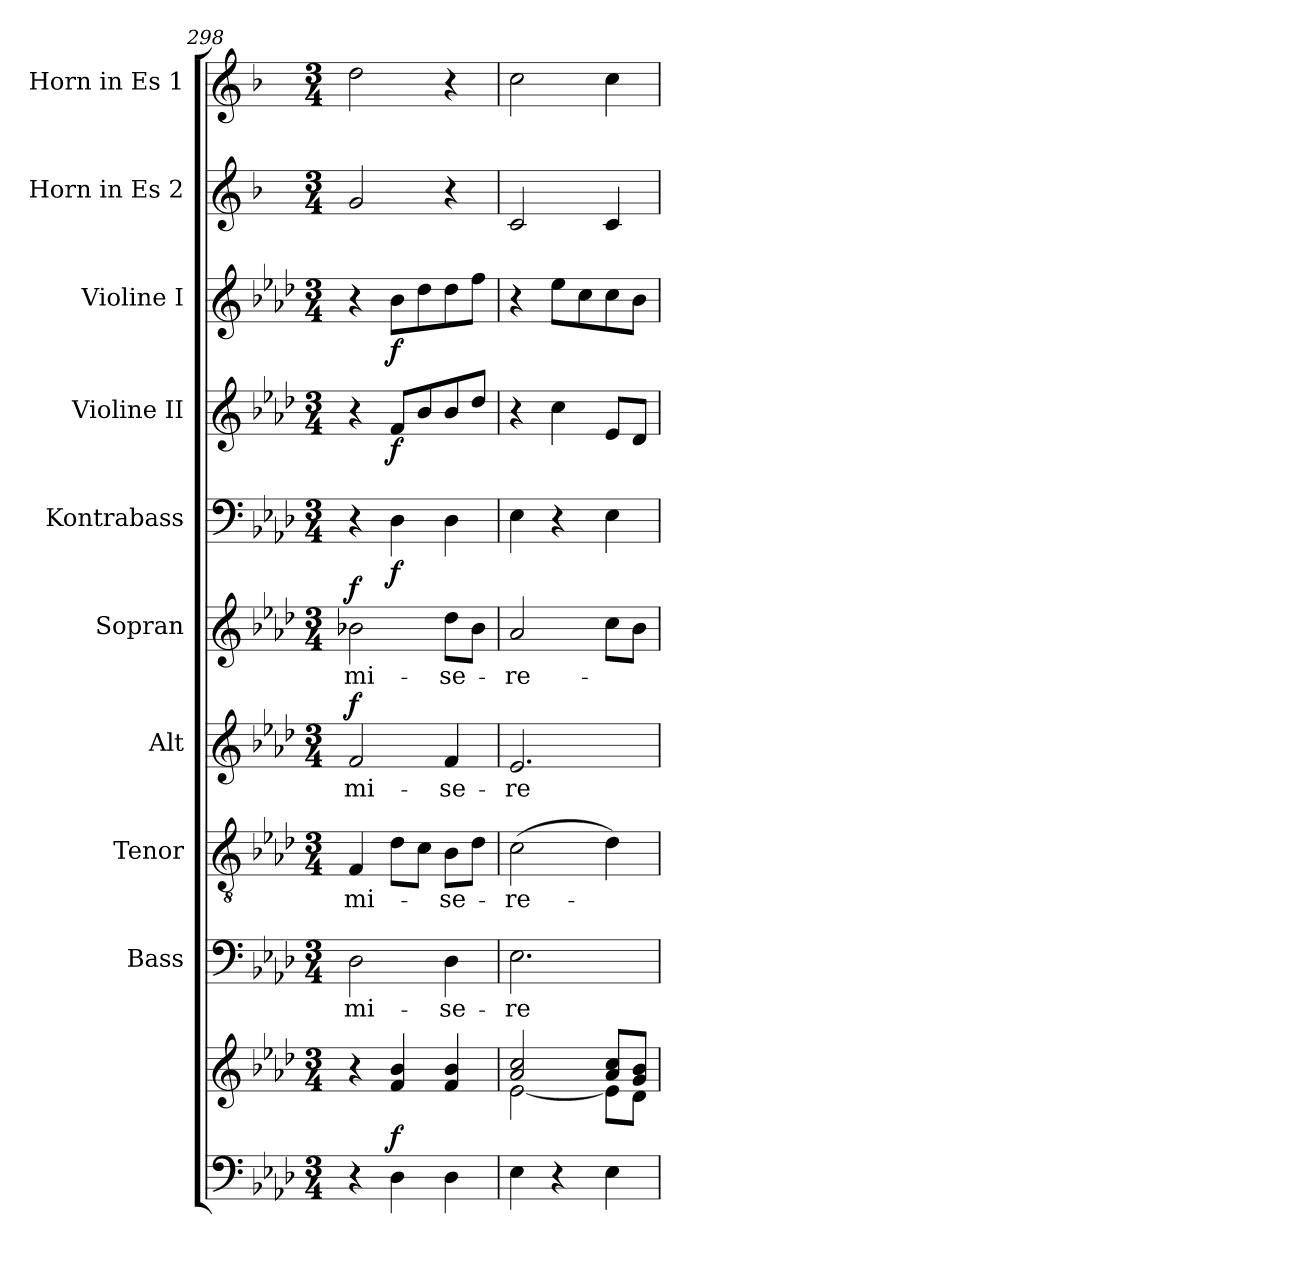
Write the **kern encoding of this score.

**kern	**kern	**dynam	**kern	**text	**kern	**text	**kern	**text	**dynam	**kern	**text	**dynam	**kern	**dynam	**kern	**dynam	**kern	**dynam	**kern	**kern
*part10	*part10	*part10	*part9	*part9	*part8	*part8	*part7	*part7	*part7	*part6	*part6	*part6	*part5	*part5	*part4	*part4	*part3	*part3	*part2	*part1
*staff11	*staff10	*staff10/11	*staff9	*staff9	*staff8	*staff8	*staff7	*staff7	*staff7	*staff6	*staff6	*staff6	*staff5	*staff5	*staff4	*staff4	*staff3	*staff3	*staff2	*staff1
*	*	*	*I"Bass	*	*I"Tenor	*	*I"Alt	*	*	*I"Sopran	*	*	*I"Kontrabass	*	*I"Violine II	*	*I"Violine I	*	*I"Horn in Es 2	*I"Horn in Es 1
*	*	*	*I'B.	*	*I'T.	*	*I'A.	*	*	*I'S.	*	*	*I'Kb.	*	*I'Vl. II	*	*I'Vl. I	*	*I'Hr. Es 2	*I'Hr. Es 1
*clefF4	*clefG2	*	*clefF4	*	*clefGv2	*	*clefG2	*	*	*clefG2	*	*	*clefF4	*	*clefG2	*	*clefG2	*	*clefG2	*clefG2
*	*	*	*	*	*	*	*	*	*	*	*	*	*ITrd7c12	*	*	*	*	*	*ITrd5c9	*ITrd5c9
*k[b-e-a-d-]	*k[b-e-a-d-]	*	*k[b-e-a-d-]	*	*k[b-e-a-d-]	*	*k[b-e-a-d-]	*	*	*k[b-e-a-d-]	*	*	*k[b-e-a-d-]	*	*k[b-e-a-d-]	*	*k[b-e-a-d-]	*	*k[b-e-a-d-]	*k[b-e-a-d-]
*A-:	*A-:	*	*A-:	*	*A-:	*	*A-:	*	*	*A-:	*	*	*A-:	*	*A-:	*	*A-:	*	*A-:	*A-:
*M3/4	*M3/4	*	*M3/4	*	*M3/4	*	*M3/4	*	*	*M3/4	*	*	*M3/4	*	*M3/4	*	*M3/4	*	*M3/4	*M3/4
=298	=298	=298	=298	=298	=298	=298	=298	=298	=298	=298	=298	=298	=298	=298	=298	=298	=298	=298	=298	=298
!	!	!	!	!LO:LY:b	!	!LO:LY:b	!	!LO:LY:b	!LO:DY:a	!	!LO:LY:b	!LO:DY:a	!	!	!	!	!	!	!	!
4r	4r	.	2D-\	mi-	4F/	-mi-	2f/	mi-	f	2b-X\	mi-	f	4r	.	4r	.	4r	.	2B-/	2f\
!	!	!LO:DY:a=2	!	!	!	!	!	!	!	!	!	!	!	!LO:DY:b	!	!LO:DY:b	!	!LO:DY:b	!	!
4D-\	4f/ 4b-/	f	.	.	8d-\L	.	.	.	.	.	.	.	4DD-\	f	8f/L	f	8b-\L	f	.	.
.	.	.	.	.	8c\J	.	.	.	.	.	.	.	.	.	8b-/	.	8dd-\	.	.	.
!	!	!	!	!LO:LY:b	!	!LO:LY:b	!	!LO:LY:b	!	!	!LO:LY:b	!	!	!	!	!	!	!	!	!
4D-\	4f/ 4b-/	.	4D-\	-se-	8B-\L	-se-	4f/	-se-	.	8dd-\L	-se-	.	4DD-\	.	8b-/	.	8dd-\	.	4r	4r
.	.	.	.	.	8d-\J	.	.	.	.	8b-\J	.	.	.	.	8dd-/J	.	8ff\J	.	.	.
=299	=299	=299	=299	=299	=299	=299	=299	=299	=299	=299	=299	=299	=299	=299	=299	=299	=299	=299	=299	=299
*	*^	*	*	*	*	*	*	*	*	*	*	*	*	*	*	*	*	*	*	*
!	!	!	!	!	!LO:LY:b	!	!LO:LY:b	!	!LO:LY:b	!	!	!LO:LY:b	!	!	!	!	!	!	!	!	!
4E-\	2a-/ 2cc/	[<2e-\	.	2.E-\	-re-	(>2c\	-re-	2.e-/	-re-	.	2a-/	-re-	.	4EE-\	.	4r	.	4r	.	2E-/	2e-\
4r	.	.	.	.	.	.	.	.	.	.	.	.	.	4r	.	4cc\	.	8ee-\L	.	.	.
.	.	.	.	.	.	.	.	.	.	.	.	.	.	.	.	.	.	8cc\	.	.	.
4E-\	8a-/ 8cc/L	8e-\L]	.	.	.	4d-\)	.	.	.	.	8cc\L	.	.	4EE-\	.	8e-/L	.	8cc\	.	4E-/	4e-\
.	8g/ 8b-/J	8d-\J	.	.	.	.	.	.	.	.	8b-\J	.	.	.	.	8d-/J	.	8b-\J	.	.	.
*	*v	*v	*	*	*	*	*	*	*	*	*	*	*	*	*	*	*	*	*	*	*
=	=	=	=	=	=	=	=	=	=	=	=	=	=	=	=	=	=	=	=	=
*-	*-	*-	*-	*-	*-	*-	*-	*-	*-	*-	*-	*-	*-	*-	*-	*-	*-	*-	*-	*-
